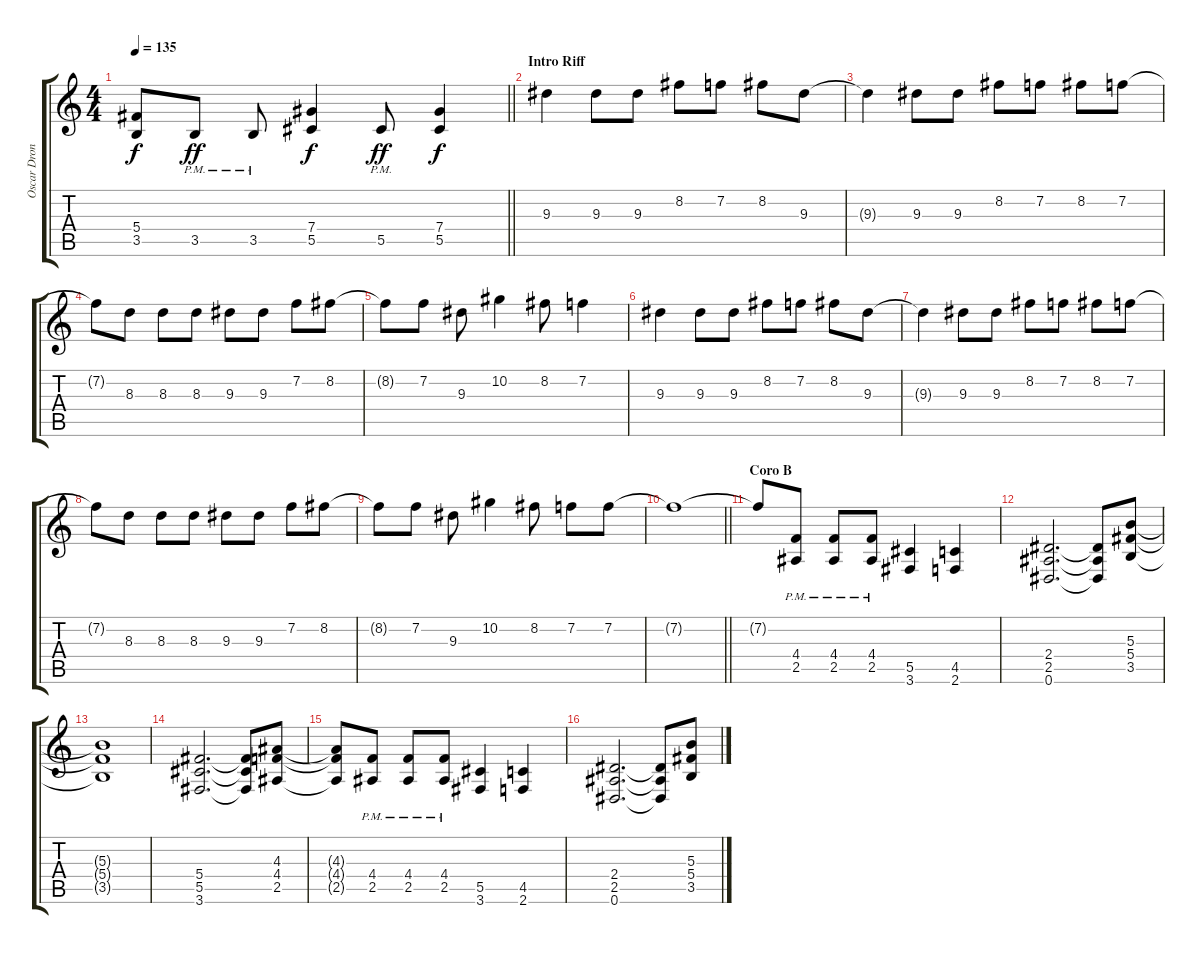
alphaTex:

\track ("Oscar Dronjak" "Oscar Dron") {instrument distortionguitar}
\staff {score tabs}
\tuning (Eb4 Bb3 Gb3 Db3 Ab2 Eb2) {hide}
\ts (4 4)
\tempo 135
\clef g2
\barLineRight lightlight
\ks c
(5.4{t} 3.5{t}).8{dy f} 3.5{pm}.8{dy ff} 3.5{pm}.8 (7.4 5.5).4{dy f} 5.5{pm}.8{dy ff} (7.4 5.5).4{dy f} |
\section ("" "Intro Riff")
9.3.4 9.3.8 9.3.8 8.2.8 7.2.8 8.2.8 9.3.8 |
9.3{t}.4 9.3.8 9.3.8 8.2.8 7.2.8 8.2.8 7.2.8 |
7.2{t}.8 8.3.8 8.3.8 8.3.8 9.3.8 9.3.8 7.2.8 8.2.8 |
8.2{t}.8 7.2.8 9.3.8 10.2.4 8.2.8 7.2.4 |
9.3.4 9.3.8 9.3.8 8.2.8 7.2.8 8.2.8 9.3.8 |
9.3{t}.4 9.3.8 9.3.8 8.2.8 7.2.8 8.2.8 7.2.8 |
7.2{t}.8 8.3.8 8.3.8 8.3.8 9.3.8 9.3.8 7.2.8 8.2.8 |
8.2{t}.8 7.2.8 9.3.8 10.2.4 8.2.8 7.2.8 7.2.8 |
\barLineRight lightlight
7.2{t}.1 |
\section ("" "Coro B")
7.2{t}.8 (4.4{pm} 2.5{pm}).8 (4.4{pm} 2.5{pm}).8 (4.4{pm} 2.5{pm}).8 (5.5 3.6).4 (4.5 2.6).4 |
(2.4 2.5 0.6).2{d} (2.4{t} 2.5{t} 0.6{t}).8 (5.3 5.4 3.5).8 |
(5.3{t} 5.4{t} 3.5{t}).1 |
(5.4 5.5 3.6).2{d} (5.4{t} 5.5{t} 3.6{t}).8 (4.3 4.4 2.5).8 |
(4.3{t} 4.4{t} 2.5{t}).8 (4.4{pm} 2.5{pm}).8 (4.4{pm} 2.5{pm}).8 (4.4{pm} 2.5{pm}).8 (5.5 3.6).4 (4.5 2.6).4 |
(2.4 2.5 0.6).2{d} (2.4{t} 2.5{t} 0.6{t}).8 (5.3 5.4 3.5).8
